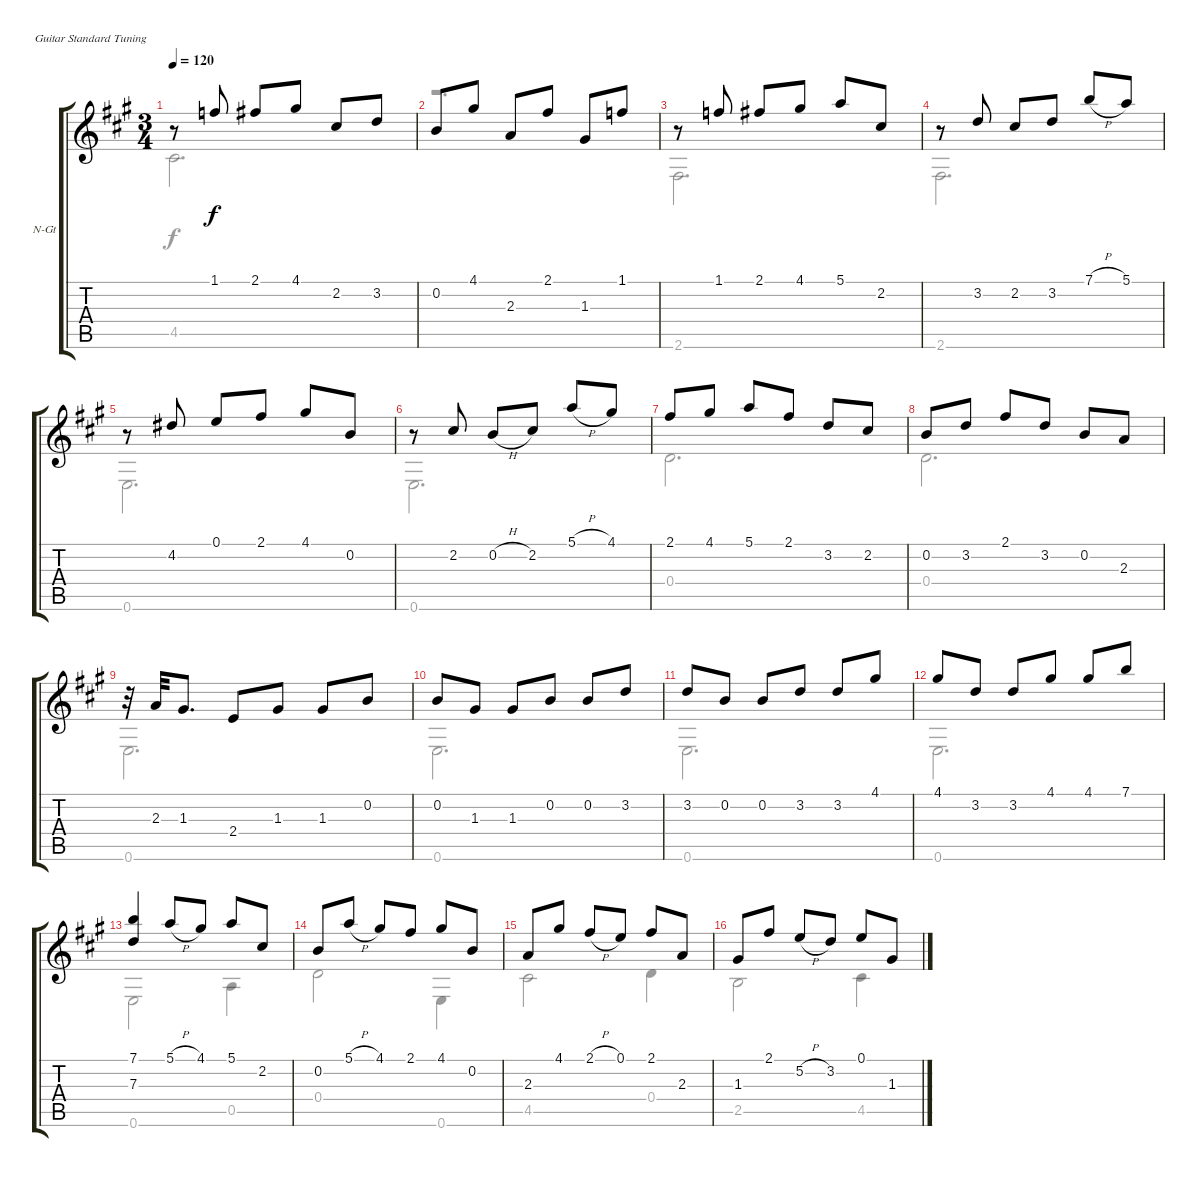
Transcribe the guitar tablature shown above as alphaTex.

\bracketExtendMode groupsimilarinstruments
\firstSystemTrackNameOrientation horizontal
\otherSystemsTrackNameOrientation horizontal
\track ("Courante" "N-Gt") {instrument acousticguitarnylon}
\staff {score tabs}
\tuning (E4 B3 G3 D3 A2 E2)
\voice
\ts (3 4)
\tempo 120
\clef g2
\ks a
r.8{dy f} 1.1.8 2.1.8 4.1.8 2.2.8 3.2.8 |
0.2.8 4.1.8 2.3.8 2.1.8 1.3.8 1.1.8 |
r.8 1.1.8 2.1.8 4.1.8 5.1.8 2.2.8 |
r.8 3.2.8 2.2.8 3.2.8 7.1{h}.8 5.1.8 |
r.8 4.2.8 0.1.8 2.1.8 4.1.8 0.2.8 |
r.8 2.2.8 0.2{h}.8 2.2.8 5.1{h}.8 4.1.8 |
2.1.8 4.1.8 5.1.8 2.1.8 3.2.8 2.2.8 |
0.2.8 3.2.8 2.1.8 3.2.8 0.2.8 2.3.8 |
r.32 2.3.32 1.3.8{d} 2.4.8 1.3.8 1.3.8 0.2.8 |
0.2.8 1.3.8 1.3.8 0.2.8 0.2.8 3.2.8 |
3.2.8 0.2.8 0.2.8 3.2.8 3.2.8 4.1.8 |
4.1.8 3.2.8 3.2.8 4.1.8 4.1.8 7.1.8 |
(7.1 7.3).4 5.1{h}.8 4.1.8 5.1.8 2.2.8 |
0.2.8 5.1{h}.8 4.1.8 2.1.8 4.1.8 0.2.8 |
2.3.8 4.1.8 2.1{h}.8 0.1.8 2.1.8 2.3.8 |
1.3.8 2.1.8 5.2{h}.8 3.2.8 0.1.8 1.3.8
\voice
\clef g2
\ottava regular
\simile none
\ks a
4.5.2{d dy f} |
r.2{d} |
2.6.2{d} |
2.6.2{d} |
0.6.2{d} |
0.6.2{d} |
0.4.2{d} |
0.4.2{d} |
0.6.2{d} |
0.6.2{d} |
0.6.2{d} |
0.6.2{d} |
0.6.2 0.5.4 |
0.4.2 0.6.4 |
4.5.2 0.4.4 |
2.5.2 4.5.4
